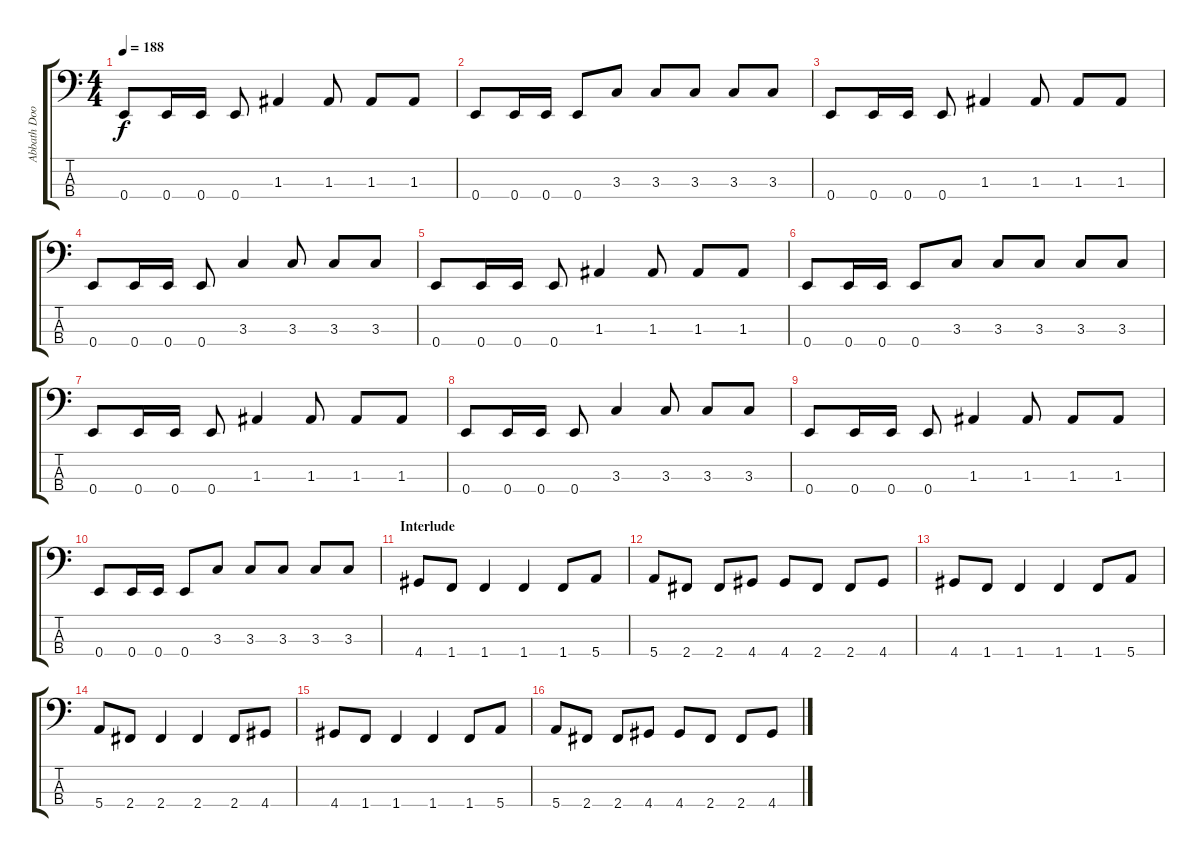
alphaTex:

\track ("Abbath Doom Occulta" "Abbath Doo") {instrument electricbasspick}
\staff {score tabs}
\tuning (G2 D2 A1 E1) {hide}
\ts (4 4)
\tempo 188
\clef f4
\ks c
0.4.8{dy f} 0.4.16 0.4.16 0.4.8 1.3.4 1.3.8 1.3.8 1.3.8 |
0.4.8 0.4.16 0.4.16 0.4.8 3.3.8 3.3.8 3.3.8 3.3.8 3.3.8 |
0.4.8 0.4.16 0.4.16 0.4.8 1.3.4 1.3.8 1.3.8 1.3.8 |
0.4.8 0.4.16 0.4.16 0.4.8 3.3.4 3.3.8 3.3.8 3.3.8 |
0.4.8 0.4.16 0.4.16 0.4.8 1.3.4 1.3.8 1.3.8 1.3.8 |
0.4.8 0.4.16 0.4.16 0.4.8 3.3.8 3.3.8 3.3.8 3.3.8 3.3.8 |
0.4.8 0.4.16 0.4.16 0.4.8 1.3.4 1.3.8 1.3.8 1.3.8 |
0.4.8 0.4.16 0.4.16 0.4.8 3.3.4 3.3.8 3.3.8 3.3.8 |
0.4.8 0.4.16 0.4.16 0.4.8 1.3.4 1.3.8 1.3.8 1.3.8 |
0.4.8 0.4.16 0.4.16 0.4.8 3.3.8 3.3.8 3.3.8 3.3.8 3.3.8 |
\section ("" "Interlude")
4.4.8 1.4.8 1.4.4 1.4.4 1.4.8 5.4.8 |
5.4.8 2.4.8 2.4.8 4.4.8 4.4.8 2.4.8 2.4.8 4.4.8 |
4.4.8 1.4.8 1.4.4 1.4.4 1.4.8 5.4.8 |
5.4.8 2.4.8 2.4.4 2.4.4 2.4.8 4.4.8 |
4.4.8 1.4.8 1.4.4 1.4.4 1.4.8 5.4.8 |
5.4.8 2.4.8 2.4.8 4.4.8 4.4.8 2.4.8 2.4.8 4.4.8
